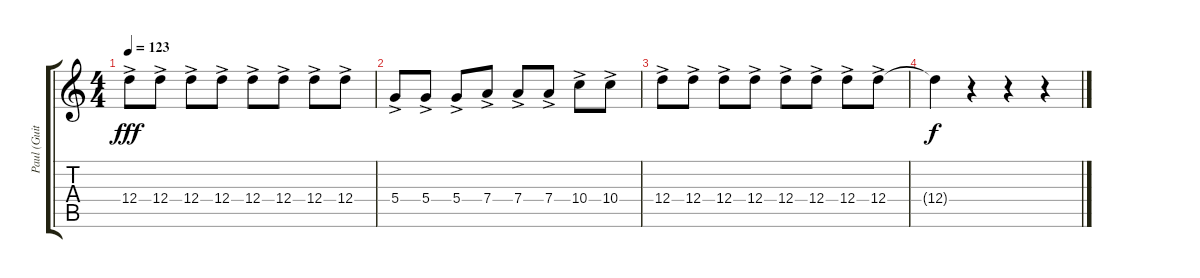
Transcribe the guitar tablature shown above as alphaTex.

\track ("Paul (Guitar Aux)" "Paul (Guit") {instrument acousticguitarsteel}
\staff {score tabs}
\tuning (E4 B3 G3 D3 A2 E2) {hide}
\ts (4 4)
\tempo 123
\clef g2
\ks c
12.4{ac}.8{dy fff} 12.4{ac}.8 12.4{ac}.8 12.4{ac}.8 12.4{ac}.8 12.4{ac}.8 12.4{ac}.8 12.4{ac}.8 |
5.4{ac}.8 5.4{ac}.8 5.4{ac}.8 7.4{ac}.8 7.4{ac}.8 7.4{ac}.8 10.4{ac}.8 10.4{ac}.8 |
12.4{ac}.8 12.4{ac}.8 12.4{ac}.8 12.4{ac}.8 12.4{ac}.8 12.4{ac}.8 12.4{ac}.8 12.4{ac}.8 |
12.4{t}.4{dy f} r.4 r.4 r.4
